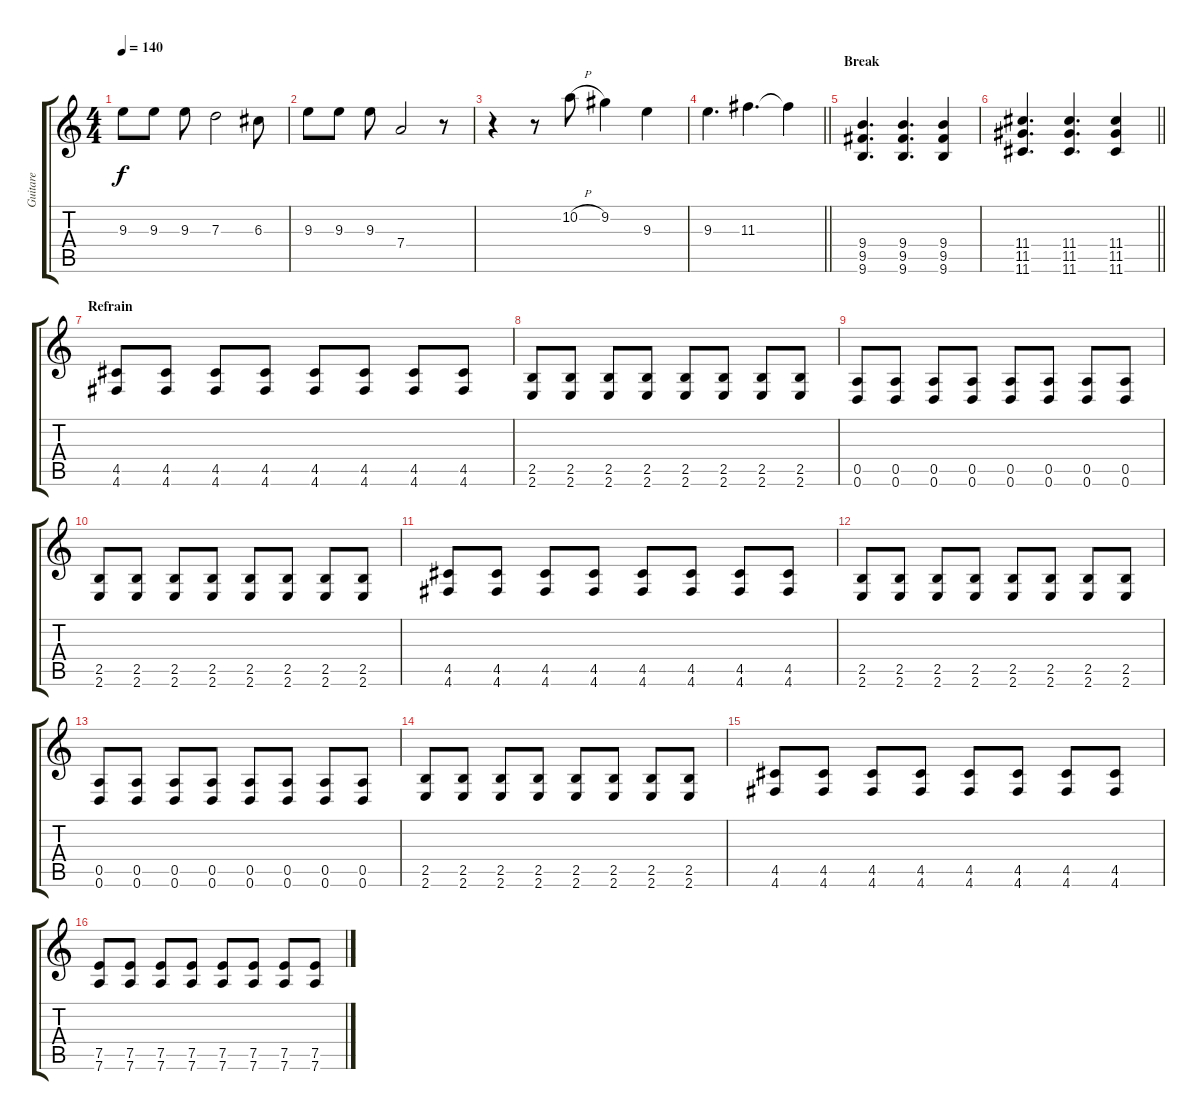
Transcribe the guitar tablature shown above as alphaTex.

\track ("Guitare" "Guitare") {instrument overdrivenguitar}
\staff {score tabs}
\tuning (E4 B3 G3 D3 A2 D2) {hide}
\ts (4 4)
\tempo 140
\clef g2
\ks c
9.3.8{dy f} 9.3.8 9.3.8 7.3.2 6.3.8 |
9.3.8 9.3.8 9.3.8 7.4.2 r.8 |
r.4 r.8 10.2{h}.8 9.2.4 9.3.4 |
\barLineRight lightlight
9.3.4{d} 11.3.4{d} 11.3{t}.4 |
\section ("" "Break")
(9.4 9.5 9.6).4{d} (9.4 9.5 9.6).4{d} (9.4 9.5 9.6).4 |
\barLineRight lightlight
(11.4 11.5 11.6).4{d} (11.4 11.5 11.6).4{d} (11.4 11.5 11.6).4 |
\section ("" "Refrain")
(4.5 4.6).8 (4.5 4.6).8 (4.5 4.6).8 (4.5 4.6).8 (4.5 4.6).8 (4.5 4.6).8 (4.5 4.6).8 (4.5 4.6).8 |
(2.5 2.6).8 (2.5 2.6).8 (2.5 2.6).8 (2.5 2.6).8 (2.5 2.6).8 (2.5 2.6).8 (2.5 2.6).8 (2.5 2.6).8 |
(0.5 0.6).8 (0.5 0.6).8 (0.5 0.6).8 (0.5 0.6).8 (0.5 0.6).8 (0.5 0.6).8 (0.5 0.6).8 (0.5 0.6).8 |
(2.5 2.6).8 (2.5 2.6).8 (2.5 2.6).8 (2.5 2.6).8 (2.5 2.6).8 (2.5 2.6).8 (2.5 2.6).8 (2.5 2.6).8 |
(4.5 4.6).8 (4.5 4.6).8 (4.5 4.6).8 (4.5 4.6).8 (4.5 4.6).8 (4.5 4.6).8 (4.5 4.6).8 (4.5 4.6).8 |
(2.5 2.6).8 (2.5 2.6).8 (2.5 2.6).8 (2.5 2.6).8 (2.5 2.6).8 (2.5 2.6).8 (2.5 2.6).8 (2.5 2.6).8 |
(0.5 0.6).8 (0.5 0.6).8 (0.5 0.6).8 (0.5 0.6).8 (0.5 0.6).8 (0.5 0.6).8 (0.5 0.6).8 (0.5 0.6).8 |
(2.5 2.6).8 (2.5 2.6).8 (2.5 2.6).8 (2.5 2.6).8 (2.5 2.6).8 (2.5 2.6).8 (2.5 2.6).8 (2.5 2.6).8 |
(4.5 4.6).8 (4.5 4.6).8 (4.5 4.6).8 (4.5 4.6).8 (4.5 4.6).8 (4.5 4.6).8 (4.5 4.6).8 (4.5 4.6).8 |
(7.5 7.6).8 (7.5 7.6).8 (7.5 7.6).8 (7.5 7.6).8 (7.5 7.6).8 (7.5 7.6).8 (7.5 7.6).8 (7.5 7.6).8
